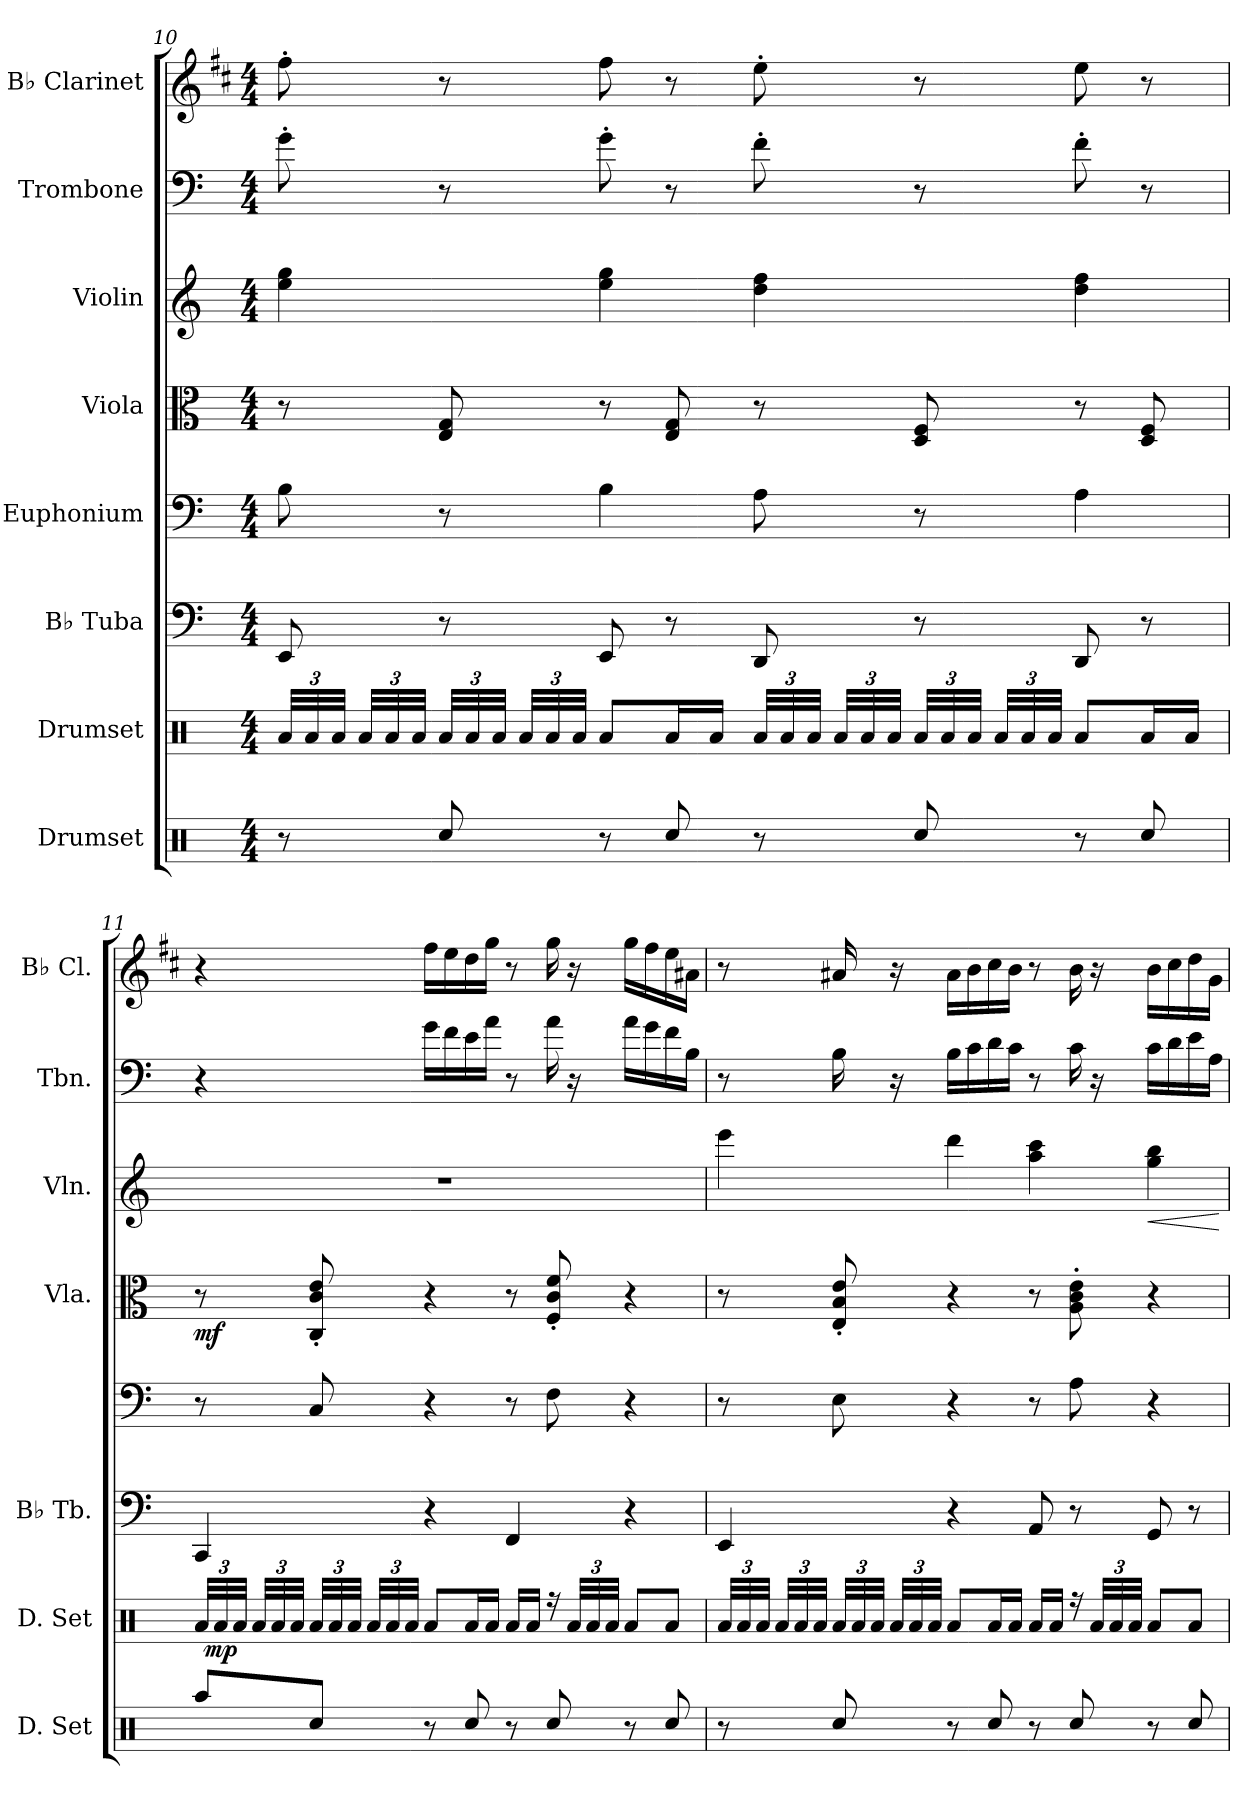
**kern	**kern	**dynam	**kern	**kern	**kern	**dynam	**kern	**dynam	**kern	**kern
*part8	*part7	*part7	*part6	*part5	*part4	*part4	*part3	*part3	*part2	*part1
*staff8	*staff7	*staff7	*staff6	*staff5	*staff4	*staff4	*staff3	*staff3	*staff2	*staff1
*I"Drumset	*I"Drumset	*	*I"B♭ Tuba	*I"Euphonium	*I"Viola	*	*I"Violin	*	*I"Trombone	*I"B♭ Clarinet
*I'D. Set	*I'D. Set	*	*I'B♭ Tb.	*	*I'Vla.	*	*I'Vln.	*	*I'Tbn.	*I'B♭ Cl.
!!LO:LB:g=z
*clefX	*clefX	*	*clefF4	*clefF4	*clefC3	*	*clefG2	*	*clefF4	*clefG2
*	*	*	*	*	*	*	*	*	*	*ITrd1c2
*k[]	*k[]	*	*k[]	*k[]	*k[]	*	*k[]	*	*k[]	*k[]
*M4/4	*M4/4	*	*M4/4	*M4/4	*M4/4	*	*M4/4	*	*M4/4	*M4/4
*	*Xbrackettup	*	*	*	*	*	*	*	*	*
=10	=10	=10	=10	=10	=10	=10	=10	=10	=10	=10
8r	48Ra/LLL	.	8EE/	8B\	8r	.	4ee\ 4gg\	.	8g'\	8ee'\
.	48Ra/	.	.	.	.	.	.	.	.	.
.	48Ra/JJJ	.	.	.	.	.	.	.	.	.
.	48Ra/LLL	.	.	.	.	.	.	.	.	.
.	48Ra/	.	.	.	.	.	.	.	.	.
.	48Ra/JJJ	.	.	.	.	.	.	.	.	.
8Rcc/	48Ra/LLL	.	8r	8r	8E/ 8G/	.	.	.	8r	8r
.	48Ra/	.	.	.	.	.	.	.	.	.
.	48Ra/JJJ	.	.	.	.	.	.	.	.	.
.	48Ra/LLL	.	.	.	.	.	.	.	.	.
.	48Ra/	.	.	.	.	.	.	.	.	.
.	48Ra/JJJ	.	.	.	.	.	.	.	.	.
8r	8Ra/L	.	8EE/	4B\	8r	.	4ee\ 4gg\	.	8g'\	8ee\
8Rcc/	16Ra/L	.	8r	.	8E/ 8G/	.	.	.	8r	8r
.	16Ra/JJ	.	.	.	.	.	.	.	.	.
8r	48Ra/LLL	.	8DD/	8A\	8r	.	4dd\ 4ff\	.	8f'\	8dd'\
.	48Ra/	.	.	.	.	.	.	.	.	.
.	48Ra/JJJ	.	.	.	.	.	.	.	.	.
.	48Ra/LLL	.	.	.	.	.	.	.	.	.
.	48Ra/	.	.	.	.	.	.	.	.	.
.	48Ra/JJJ	.	.	.	.	.	.	.	.	.
8Rcc/	48Ra/LLL	.	8r	8r	8D/ 8F/	.	.	.	8r	8r
.	48Ra/	.	.	.	.	.	.	.	.	.
.	48Ra/JJJ	.	.	.	.	.	.	.	.	.
.	48Ra/LLL	.	.	.	.	.	.	.	.	.
.	48Ra/	.	.	.	.	.	.	.	.	.
.	48Ra/JJJ	.	.	.	.	.	.	.	.	.
8r	8Ra/L	.	8DD/	4A\	8r	.	4dd\ 4ff\	.	8f'\	8dd\
8Rcc/	16Ra/L	.	8r	.	8D/ 8F/	.	.	.	8r	8r
.	16Ra/JJ	.	.	.	.	.	.	.	.	.
!!LO:PB:g=z
=11	=11	=11	=11	=11	=11	=11	=11	=11	=11	=11
!	!	!	!	!	!	!LO:DY:b	!	!	!	!
8Raa/L	48Ra/LLL	.	4CC/	8r	8r	mf	1r	.	4r	4r
!	!	!LO:DY:b	!	!	!	!	!	!	!	!
.	48Ra/	mp	.	.	.	.	.	.	.	.
.	48Ra/JJJ	.	.	.	.	.	.	.	.	.
.	48Ra/LLL	.	.	.	.	.	.	.	.	.
.	48Ra/	.	.	.	.	.	.	.	.	.
.	48Ra/JJJ	.	.	.	.	.	.	.	.	.
8Rcc/J	48Ra/LLL	.	.	8C/	8C/' 8c/' 8e/'	.	.	.	.	.
.	48Ra/	.	.	.	.	.	.	.	.	.
.	48Ra/JJJ	.	.	.	.	.	.	.	.	.
.	48Ra/LLL	.	.	.	.	.	.	.	.	.
.	48Ra/	.	.	.	.	.	.	.	.	.
.	48Ra/JJJ	.	.	.	.	.	.	.	.	.
8r	8Ra/L	.	4r	4r	4r	.	.	.	16g\LL	16ee\LL
.	.	.	.	.	.	.	.	.	16f\	16dd\
8Rcc/	16Ra/L	.	.	.	.	.	.	.	16e\	16cc\
.	16Ra/JJ	.	.	.	.	.	.	.	16a\JJ	16ff\JJ
8r	16Ra/LL	.	4FF/	8r	8r	.	.	.	8r	8r
.	16Ra/JJ	.	.	.	.	.	.	.	.	.
8Rcc/	16rff	.	.	8F\	8F/' 8c/' 8f/'	.	.	.	16a\	16ff\
.	48Ra/LLL	.	.	.	.	.	.	.	16r	16r
.	48Ra/	.	.	.	.	.	.	.	.	.
.	48Ra/JJJ	.	.	.	.	.	.	.	.	.
8r	8Ra/L	.	4r	4r	4r	.	.	.	16a\LL	16ff\LL
.	.	.	.	.	.	.	.	.	16g\	16ee\
8Rcc/	8Ra/J	.	.	.	.	.	.	.	16f\	16dd\
.	.	.	.	.	.	.	.	.	16B\JJ	16g#X\JJ
!!LO:LB:g=z
=12	=12	=12	=12	=12	=12	=12	=12	=12	=12	=12
8r	48Ra/LLL	.	4EE/	8r	8r	.	4eee\	.	8r	8r
.	48Ra/	.	.	.	.	.	.	.	.	.
.	48Ra/JJJ	.	.	.	.	.	.	.	.	.
.	48Ra/LLL	.	.	.	.	.	.	.	.	.
.	48Ra/	.	.	.	.	.	.	.	.	.
.	48Ra/JJJ	.	.	.	.	.	.	.	.	.
8Rcc/	48Ra/LLL	.	.	8E\	8E/' 8B/' 8e/'	.	.	.	16B\	16g#X/
.	48Ra/	.	.	.	.	.	.	.	.	.
.	48Ra/JJJ	.	.	.	.	.	.	.	.	.
.	48Ra/LLL	.	.	.	.	.	.	.	16r	16r
.	48Ra/	.	.	.	.	.	.	.	.	.
.	48Ra/JJJ	.	.	.	.	.	.	.	.	.
8r	8Ra/L	.	4r	4r	4r	.	4ddd\	.	16B\LL	16g#\LL
.	.	.	.	.	.	.	.	.	16c\	16a\
8Rcc/	16Ra/L	.	.	.	.	.	.	.	16d\	16b\
.	16Ra/JJ	.	.	.	.	.	.	.	16c\JJ	16a\JJ
8r	16Ra/LL	.	8AA/	8r	8r	.	4aa\ 4ccc\	.	8r	8r
.	16Ra/JJ	.	.	.	.	.	.	.	.	.
8Rcc/	16rff	.	8r	8A\	8A\' 8c\' 8e\'	.	.	.	16c\	16a\
.	48Ra/LLL	.	.	.	.	.	.	.	16r	16r
.	48Ra/	.	.	.	.	.	.	.	.	.
.	48Ra/JJJ	.	.	.	.	.	.	.	.	.
!	!	!	!	!	!	!	!	!LO:HP:b	!	!
8r	8Ra/L	.	8GG/	4r	4r	.	4gg\ 4bb\	<	16c\LL	16a\LL
.	.	.	.	.	.	.	.	.	16d\	16b\
8Rcc/	8Ra/J	.	8r	.	.	.	.	.	16e\	16cc\
.	.	.	.	.	.	.	.	.	16A\JJ	16f\JJ
.	.	.	.	.	.	.	.	[	.	.
=	=	=	=	=	=	=	=	=	=	=
*-	*-	*-	*-	*-	*-	*-	*-	*-	*-	*-
